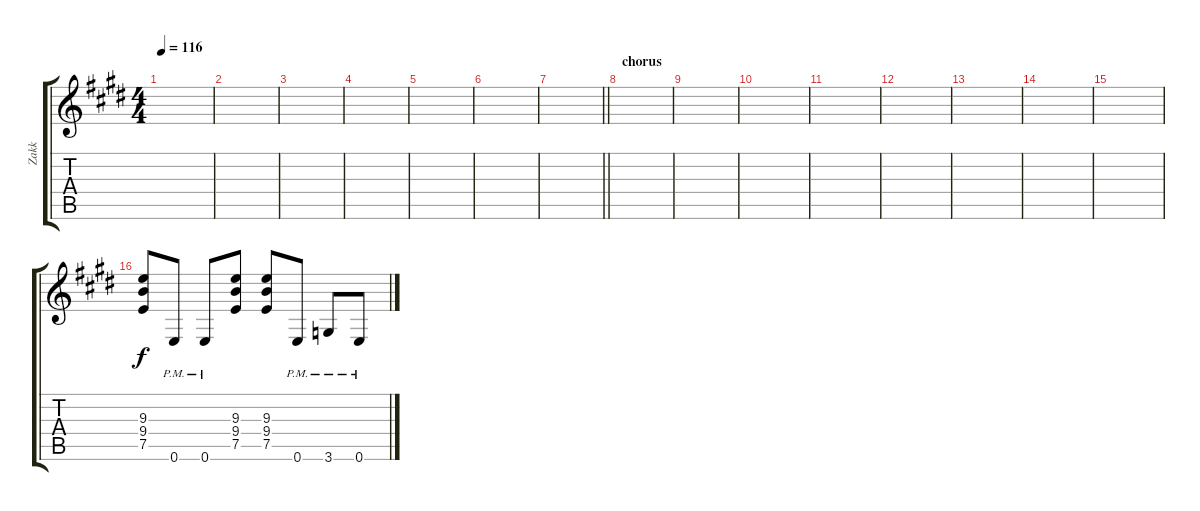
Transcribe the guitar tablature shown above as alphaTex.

\track ("Zakk" "Zakk") {instrument overdrivenguitar}
\staff {score tabs}
\tuning (E4 B3 G3 D3 A2 E2) {hide}
\ts (4 4)
\tempo 116
\clef g2
\ks e
|
|
|
|
|
|
\barLineRight lightlight
|
\section ("" "chorus")
|
|
|
|
|
|
|
|
(9.3 9.4 7.5).8{dy f} 0.6{pm}.8 0.6{pm}.8 (9.3 9.4 7.5).8 (9.3 9.4 7.5).8 0.6{pm}.8 3.6{pm}.8 0.6{pm}.8
